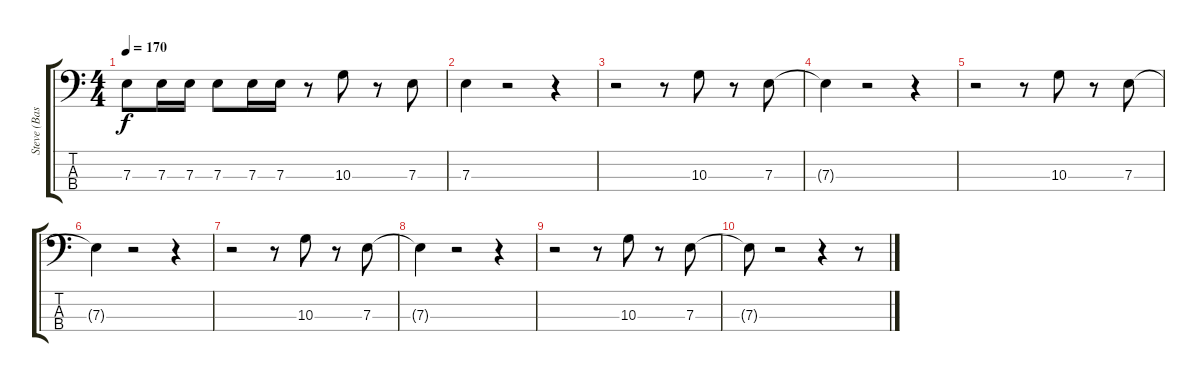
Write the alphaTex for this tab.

\track ("Steve (Bass)" "Steve (Bas") {instrument electricbassfinger}
\staff {score tabs}
\tuning (G2 D2 A1 E1) {hide}
\ts (4 4)
\tempo 170
\clef f4
\ks c
7.3.8{dy f} 7.3.16 7.3.16 7.3.8 7.3.16 7.3.16 r.8 10.3.8 r.8 7.3.8 |
7.3.4 r.2 r.4 |
r.2 r.8 10.3.8 r.8 7.3.8 |
7.3{t}.4 r.2 r.4 |
r.2 r.8 10.3.8 r.8 7.3.8 |
7.3{t}.4 r.2 r.4 |
r.2 r.8 10.3.8 r.8 7.3.8 |
7.3{t}.4 r.2 r.4 |
r.2 r.8 10.3.8 r.8 7.3.8 |
7.3{t}.8 r.2 r.4 r.8
